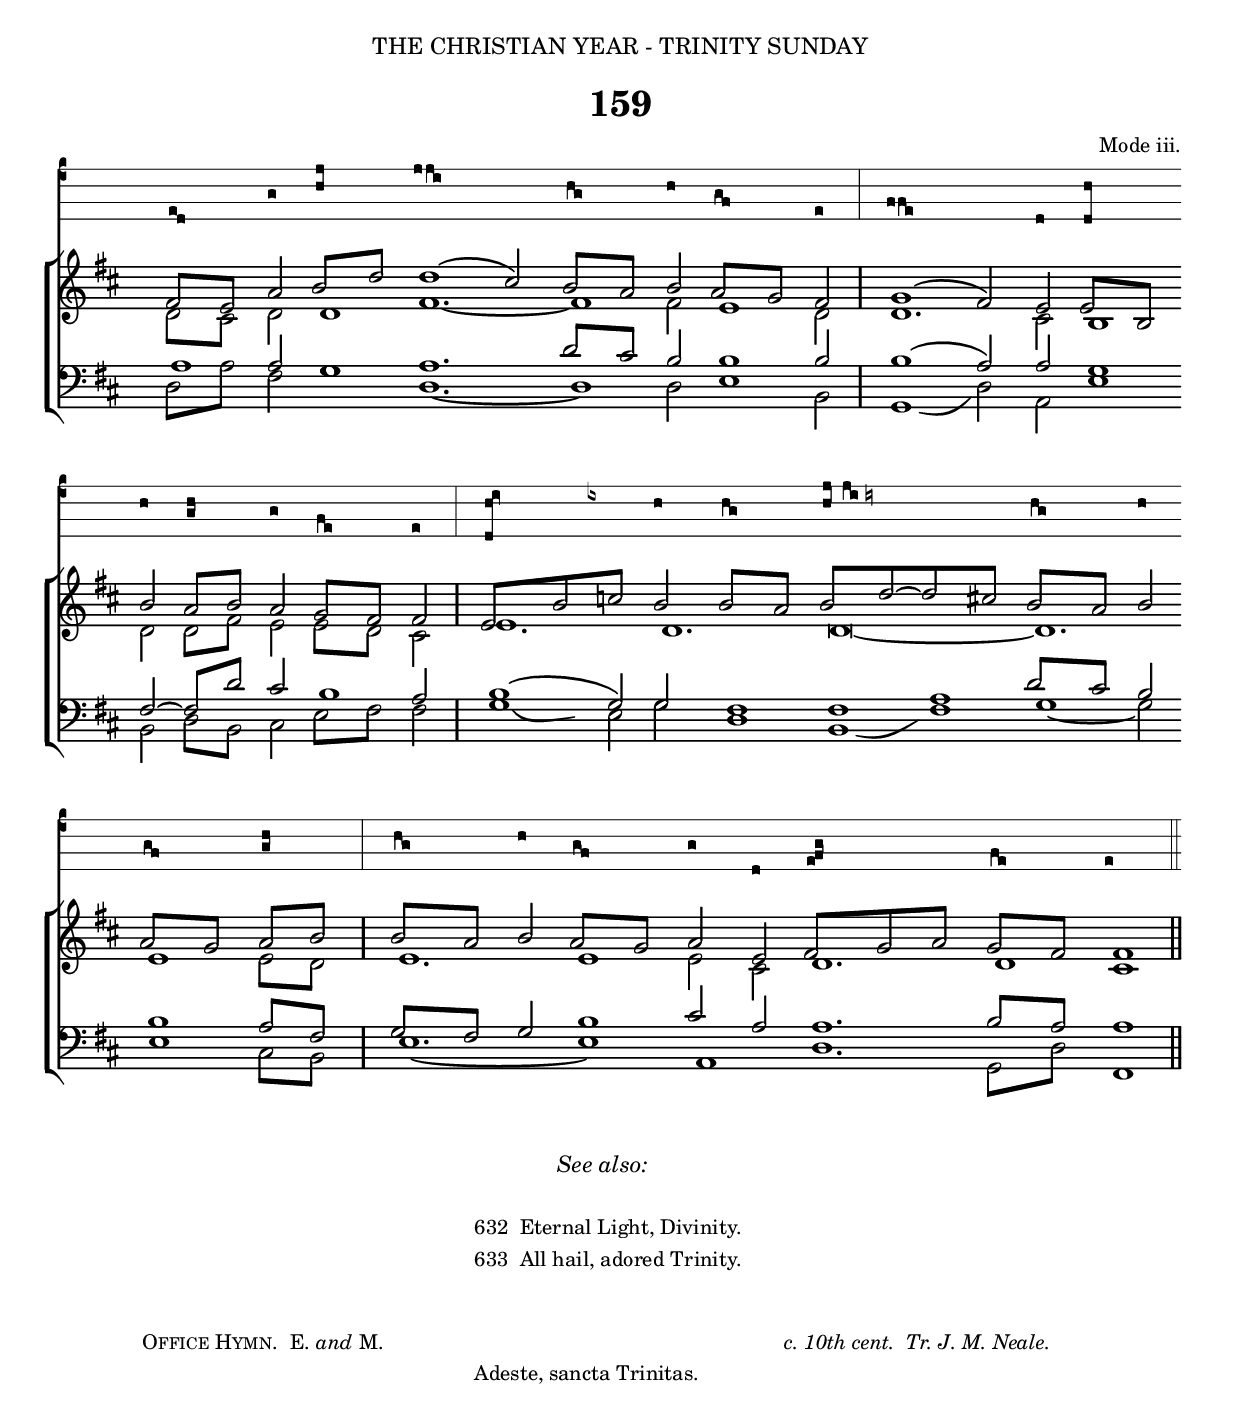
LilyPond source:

%%% 258.png
%%% Hymn 159 Be present, Holy Trinity
%%% Version 1

\version "2.10"

\include "gregorian-init.ly"

\header {
  dedication = \markup { \center-align {  "THE CHRISTIAN YEAR - TRINITY SUNDAY"
		\hspace #0.1 }}	

  title = "159"
  
  arranger = \markup { \small { "Mode iii." }}
  
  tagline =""
}


%%%%%%%%%%%%%%%%%%%%%%%%%%%% Macros

%% macro settings for stemless long note which is 2x duration of regular white note    

ln = {\once \override NoteHead #'duration-log = #0 
           \once \override Stem #'stencil = ##f
           \once \override NoteColumn #'force-hshift = #0.4 }

%% a second set of macro settings for stemless long notes ( 2x duration of regular white note )
%% this one uses X-offset instead of force-hshift.
%% All long notes are offset slightly to the right with respect to any beamed notes which 
%% they are aligned with.  Normally, this is done with force-hshift.  
%% However, when 2 long notes occur one atop the other (i.e. in S + A pats or in T + B parts), then applying force-hshift
%% to both does not work.  Hence one note needs to be moved with the regular force-hshift in the \ln macro above,
%% while the other is moved with X-offset with the macro \lnb
%% In general force-hshift is preferred whenever possible as slurs are adjusted automatically, while X-offset especially
%% when used with a bottom slur often results in a slur starting too far to the left and which then needs manual adjustment. 

lnb = {\once \override NoteHead #'duration-log = #0 
           \once \override Stem #'stencil = ##f
           \once \override NoteHead #'X-offset = #0.8 }

%%% settings to generate the double longnotes (breves)

brevenote = { \once \override NoteHead #'duration-log = #-1  
                \once \override NoteColumn #'force-hshift = #0.4 }

%% moves plainsong accidentals leftwards so that they show up more clearly
moveacci = \once \override Accidental #'extra-offset = #'(-1.2 . 0 )
	   
%%%%%%%%%%%%%%%%%%%%%%%% End of Macro definitions

%%% plainsong voice

plainsong = \context VaticanaVoice  {  \relative c { 
	\clef "vaticana-do3"
	\set fontSize = #3
        \key c \major 

  \[ e8 d \] g \[ a \pes c \] \[ c c \flexa b \] \[ a \flexa g \] a \[ g \flexa f \] e \bar "|" \[ f f \flexa e \] d \[ d \pes a' \] \bar "" \break
  
  a \[ g \pes a \] g \[ f \flexa e \] e \bar "|" \[ d \pes a' \moveacci \virga bes \] a \[ a \flexa g \] \[ a \pes c \] 
      \[ \override NoteHead #'extra-offset = #'(-5.0 . 0.0 ) \override Accidental #'extra-offset = #'(-7.0 . 0.0 ) c \flexa b! \] 
      \revert NoteHead #'extra-offset \revert Accidental #'extra-offset 
      \[ a \flexa g \] a \bar "" \break
  
  \[ g \flexa f \] \[ g \pes a \] \bar "|" \[ a \flexa g \] a \[ g \flexa f \] g d \[ e f \pes g \] \[ f \flexa e \] e4 \bar "||"
} 
}
  

%%% SATB voices

global = {
  \key d \major 
  \set Staff.midiInstrument = "church organ"
}

soprano = \relative c' {
	\autoBeamOff
  fis8[ e8] a8 b8[ d8] \ln d4( cis8) b8[ a8] b8 a8[ g8] fis8 \bar "|" \ln g4( fis8) e8 e8[ b8] \bar "" \break
  b'8 a8[ b8] a8 g8[ fis8] fis8 \bar "|" e8[ b'8 c!8] b8 b8[ a8] b8[ d8 ~ d8 cis8] b8[ a8] b8 \bar "" \break
  a8[ g8] a8[ b8] \bar "|" b8[ a8] b8 a8[ g8] a8 e8 fis8[ g8 a8] g8[ fis8] \ln fis4 \bar "||"
}

alto = \relative c' {
	\autoBeamOff
  d8[ cis8] d8 \ln d4 \ln fis4. ~ \ln fis4 fis8 \ln e4 d8 \bar "|" \lnb d4. cis8 \ln b4 \bar "" \break
  d8 d8[ fis8] e8 e8[ d8] cis8 \bar "|" \ln e4. \ln d4. \brevenote d\breve *1/4 ~ \ln d4. \bar "" \break
  \ln e4 e8[ d8] \bar "|" \ln e4. \ln e4 e8 cis8 \ln d4. \ln d4 \ln cis4 \bar "||"
}

tenor = \relative c { \clef bass
	\autoBeamOff
  \ln a'4 a8 \ln g4 \ln a4. d8[ cis8] b8 \ln b4 b8 \bar "|" \ln b4( a8) a8 \ln g4 \bar "" \break
  fis8 ~ fis8[ d'8] cis8 \ln b4 a8 \bar "|" \ln b4( g8) g8 \ln fis4 \ln fis4 \ln a4 d8[ cis8] b8 \bar "" \break
  \ln b4 a8[ fis8] \bar "|" g8[ fis8] g8 \ln b4 cis8 a8 \ln a4. b8[ a8] \ln a4 \bar "||"
}

bass = \relative c { \clef bass
	\autoBeamOff	
  d8[ a'8] fis8 \ln g4 \ln d4. ~ \ln d4 d8 \lnb e4 b8 \bar "|" 
      \once\override Slur  #'control-points = #'((3.5 . -2.5) (6 . -3.0) (7 . -2.5 ) (8.5 . -1.0 ))
      \lnb g4( d'8) a8 \lnb e'4 \bar "" \break
  
  b8 d8[ b8] cis8 e8[ fis8] fis8 \bar "|" 
      \once\override Slur  #'control-points = #'((3.0 . 1.0 ) (4 . -0.3 ) (5.5 . -0.3 ) (9.0 . 0.3 ))
      \lnb g4( e8) g8 \lnb d4 
      \once\override Slur  #'control-points = #'((3.5 . -1.5) (6 . -2.0) (7 . -1.5 ) (9.5 . 0.0 ))
      \lnb b4( \ln fis'4) \lnb g4 ~ g8 \bar "" \break
      
  \lnb e4 cis8[ b8] \bar "|" 
      \once\override Tie  #'extra-offset = #'( 0.0 . -0.5 )
      \ln e4. ~ \lnb e4 \ln a,4 \lnb d4. g,8[ d'8] \ln fis,4 \bar "||"
}


#(ly:set-option 'point-and-click #f)

\book {

\paper {
 #(set-paper-size "a4")
%% annotate-spacing = ##t
 print-page-number = ##f
 ragged-last-bottom = ##t
 ragged-bottom = ##t
}

\score {	
  <<
  \new VaticanaStaff {\plainsong }
  \new ChoirStaff <<
   \new Staff = "upper" <<
      \context Voice = sopranos {\voiceOne \global \soprano }
      \context Voice = altos {\voiceTwo \global \alto }
                      >> 
   \new Staff = "lower" <<
      \context Voice = tenors {\voiceOne \global \tenor }
      \context Voice = bass {\voiceTwo \global \bass }
	             >> 
		 >>  
  >>

\layout {
	
  ragged-right = ##f
  ragged-last = ##f
  \context { \Score timing = ##f }
  \context { \Score \override TimeSignature #'transparent = ##t }
  \context { \Score \remove "Mark_engraver" }
  \context { \Staff \consists "Mark_engraver" }
  
  % *** Needed to produce beamed minims - which are quavers in disguise
  \context { \Staff \override NoteHead #'duration-log = #1 }
  \context { \Staff \override Stem #'flag-style = #'no-flag }
  
  \context { \VaticanaStaff
           % *** Increases distance between lines of staff  
           \override StaffSymbol #'staff-space = #1.6            
           % *** Changes staff to black instead of default red
           \revert StaffSymbol #'color
           % *** Makes clef bigger       
           \override Clef #'font-size = #3
           % *** Would make ledger lines black, if there were any
           \revert LedgerLineSpanner #'color
           % *** Makes terminal barline visible 
           \override BarLine #'transparent = ##f 
  	   % *** Remove custos
	   \remove Custos_engraver
	   % needed for certain tweaks
	   \consists "Mark_engraver"
           }
     }
} %%% score bracket 

%%% A separate score block to generate the midi minus the plainsong voice
%%% Since minims are quavers in disguise, tempo has to be set accordingly, tempo set to 2=80

\score {	
  \new ChoirStaff <<
   \new Staff = "upper" <<
      \context Voice = sopranos {\voiceOne \global \soprano }
      \context Voice = altos {\voiceTwo \global \alto }
                      >> 
   \new Staff = "lower" <<
      \context Voice = tenors {\voiceOne \global \tenor }
      \context Voice = bass {\voiceTwo \global \bass }
	             >> 
		 >>  

\midi { 
  \context { \Score tempoWholesPerMinute = #(ly:make-moment 80 8) }
       } 
}


%%% Hymn note

\markup { \hspace #40 \column {
	
	\line { \hspace #8 \italic "See also:" }
	"         "
	\line { \small "632  Eternal Light, Divinity." }
	\line { \small "633  All hail, adored Trinity." }
}}
	      	      
		      
%%fake score block to occupy space and force a pagebreak.  Can't think of a better way of doing this.
\score{
	{s4 }
\header { breakbefore = ##f piece = ##f opus = ##f tagline = ##f }
\layout{	
	\context { \Staff
		\remove Time_signature_engraver
		\remove Key_engraver
		\remove Clef_engraver
		\remove Staff_symbol_engraver
}}}

%%% Second page
%%% Lyric titles and attributions

\markup { \hspace #8 \column { 
	\line { \small {  \smallCaps  "Office Hymn." " E." \italic "and" "M." \hspace #38 \italic "c. 10th cent.  Tr. J. M. Neale." } }
        \line { \small {  \hspace #32  "Adeste, sancta Trinitas." } }
}}	


%%% Lyrics

\markup { \hspace #30 %%add space as necc. to center the column
          \column { %% super column of everything
	              \column { %%verse 1 is a column of 2 lines  
	                  \line { \hspace #2.2 \column { \lower #2.4 \fontsize #8 "B" }   %%Drop Cap goes here
				  \hspace #-1.4    %% adjust this if other letters are too far from Drop Cap
				  \column  { \raise #0.0 "E present, Holy Trinity,"
			                                 "  Like splendour, and one Deity:" } }          
	                  \line {  \hspace #2.5  %%adjust hspace until this line left edge is flush with Drop Cap
				   \lower  #1.56  %%adjust this until the line spacing looks right
				   \column {   
					   "Of things above, and things below,"
					   "Beginning, that no end shall know."
			  		}}
		      } %%% end verse 1	
			\hspace #1  % adds vertical spacing between verses  
           		\line { "2  "
			   \column {	     
				   "Thee all the armies of the sky"
				   "Adore, and laud, and magnify,"
				   "And Nature, in her triple frame,"
				   "For ever sanctifies thy name."
			}}
			\hspace #1  % adds vertical spacing between verses  
           		\line { "3  "
			   \column {	     
				   "And we, too, thanks and homage pay,"
				   "Thine own adoring flock to-day;"
				   "O join to that celestial song"
				   "The praises of our suppliant throng!"
			}}
			\hspace #1  % adds vertical spacing between verses  
           		\line { "4  "
			   \column {	     
				   "Light, sole and one, we thee confess,"
				   "With triple praise we rightly bless;"
				   "Alpha and Omega we own,"
				   "With every spirit round thy throne."
			}}
			\hspace #1  % adds vertical spacing between verses  
           		\line { "5. "
			   \column {	     
				   "To thee, O unbegotten One,"
				   "And thee, O sole-begotten Son,"
				   "And thee, O Holy Ghost, we raise"
				   "Our equal and eternal praise.     Amen."
			}}
	  } %%% end supercolumn
} %%% end markup	  
       

%%% Amen score block

\score {  	
  <<
    <<
  \new VaticanaStaff <<
  \context VaticanaVoice = "plainsongamen"  {  \relative c { 	  
	\set Score.timing = ##f
	\override Staff.Clef #'#'font-size = #3
	\clef "vaticana-do3"
	\set fontSize = #3
	\override Staff.StaffSymbol #'staff-space = #1.6
	 
        \[ e8 \pes f \]   \[
	    \override NoteHead #'extra-offset = #'(0.0 . -0.1 ) e8 
            \override NoteHead #'extra-offset = #'(-0.38 . 0.0 ) \flexa  d8 \pes 
            \override NoteHead #'extra-offset = #'(0.02 . 0.05) e8 \] }} 
                    >> 
 \new Lyrics = "lyrics" { s1 }
 \new ChoirStaff
   <<
   \context Staff = upper \with {  fontSize = #-3  \override StaffSymbol #'staff-space = #(magstep -2) } 
                              << 
	\context Voice = "sopranos" { \relative c' { 
	                                              \clef treble \global
	                                              \voiceOne fis8[ g] fis8[ e8 fis8] \bar "||" }}
	\context Voice = "altos"    { \relative c' { 
	                                              \global
	                                              \voiceTwo  \ln d4 d8 \ln cis4  \bar "||" }}
	                      >>
	\context Staff = lower \with { fontSize = #-3  \override StaffSymbol #'staff-space = #(magstep -2) } 
	                      <<
	\context Voice = "tenors" { \relative c { 
		                                  \clef bass  \global
	                                          \voiceThree  a'8[ b] \ln a4. \bar "||" }}
	\context Voice = "basses" { \relative c { 
	                                          \clef bass  \global
						  \voiceFour d8[ g,8] d'8[ a8 fis8] \bar "||" }}
			        >> 
   >>
  \context Lyrics = "lyrics" \lyricsto "sopranos" { \override LyricText #'font-size = #-1  "  A   " -- _ "   men." }
  >>
>>

\header { breakbefore = ##f piece = " " opus = " " }

\layout {
     indent = 13\cm
     raggedright = ##t
     packed = ##f
     \context { \Score \override TimeSignature #'transparent = ##t }
     \context { \Score \override SeparationItem #'padding = #2 }
     \context { \Staff \override VerticalAxisGroup #'minimum-Y-extent = #'( -5 . 4) }
     \context { \Score \remove "Bar_number_engraver"
		timing = ##f 
              }
     \context { \Staff \override NoteHead #'duration-log = #1 }
     \context { \Staff \override Stem #'flag-style = #'no-flag }
     \context { \VaticanaStaff %%customize vaticana staff context 
	          \revert StaffSymbol #'color
		  \revert LedgerLineSpanner #'color
		  \override BarLine #'transparent = ##f 
		  \remove Custos_engraver
 	} 
} 

}


%%% Separate score block for Amen midi minus plainsong voice
%%% Since the minims are quavers in disguise, the tempo has to be adjusted accordingly. A tempo of 2=80 is set.

\score {  	
 \new ChoirStaff
  <<
   \context Staff = upper \with {  fontSize = #-3  \override StaffSymbol #'staff-space = #(magstep -2) } 
                              << 
	\context Voice = "sopranos" { \relative c' { 
	                                              \clef treble \global
	                                              \voiceOne fis8[ g] fis8[ e8 fis8] \bar "||" }}
	\context Voice = "altos"    { \relative c' { 
	                                              \global
	                                              \voiceTwo  \ln d4 d8 \ln cis4  \bar "||" }}
	                      >>
	\context Staff = lower \with { fontSize = #-3  \override StaffSymbol #'staff-space = #(magstep -2) } 
	                      <<
	\context Voice = "tenors" { \relative c { 
		                                  \clef bass  \global
	                                          \voiceThree  a'8[ b] \ln a4. \bar "||" }}
	\context Voice = "basses" { \relative c { 
	                                          \clef bass  \global
						  \voiceFour d8[ g,8] d'8[ a8 fis8] \bar "||" }}
			        >> 
   >>

   
\midi {  
   \context { \Score tempoWholesPerMinute = #(ly:make-moment 80 8) } }
      }
   

} %% book bracket
